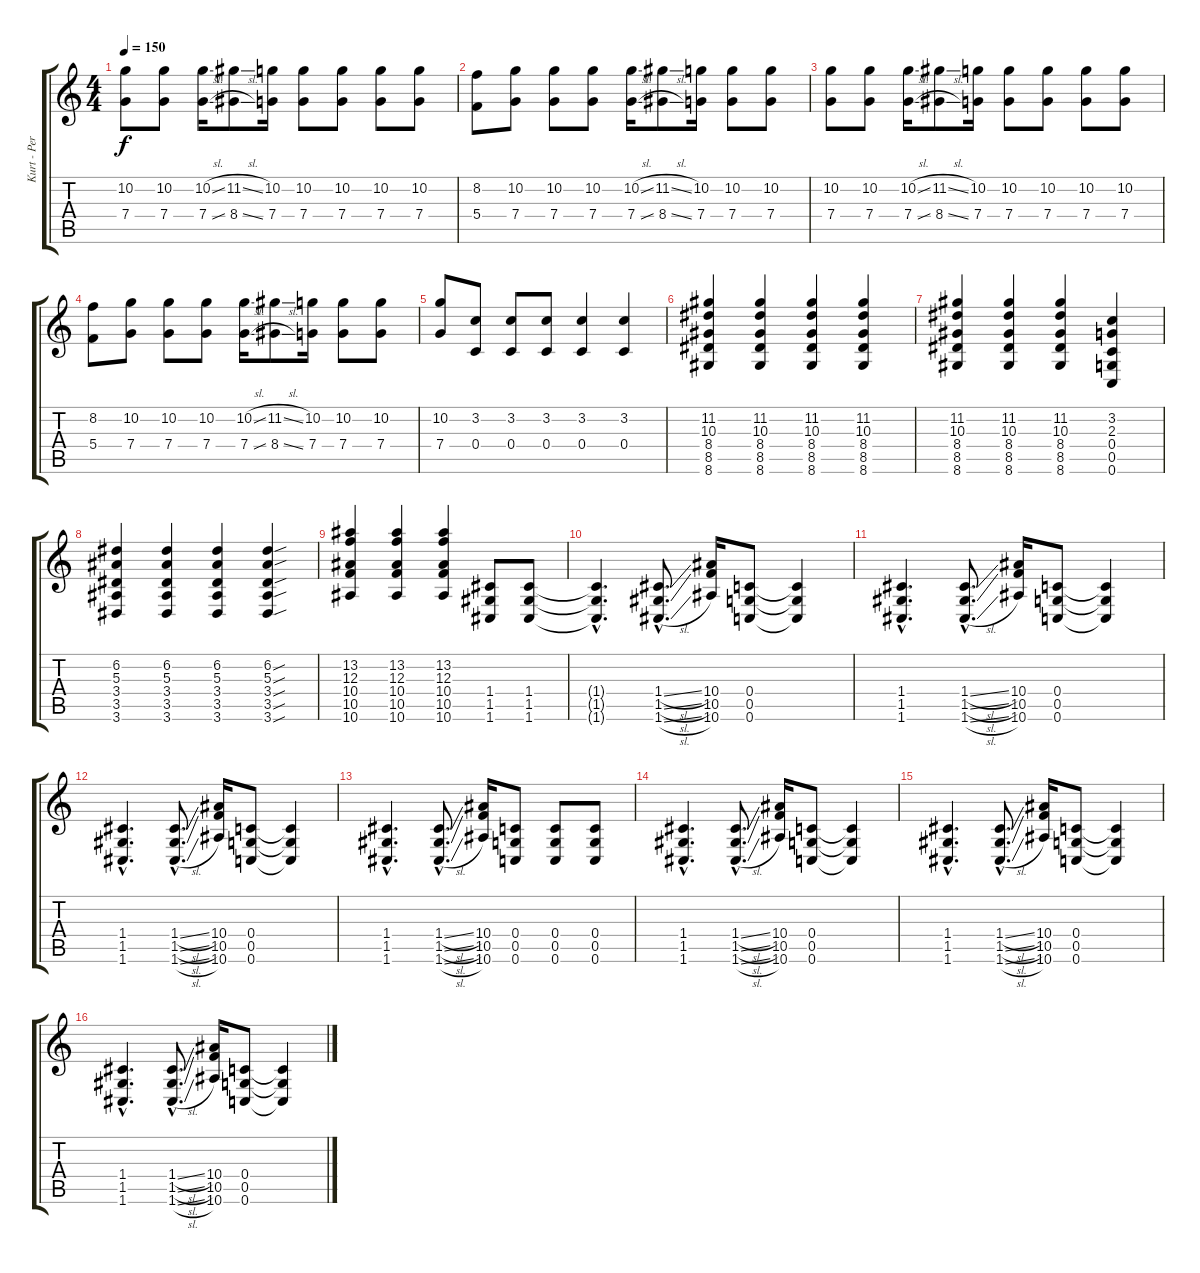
\track ("Kurt - Perception Twin - Guitar" "Kurt - Per") {instrument distortionguitar}
\staff {score tabs}
\tuning (D4 A3 F3 C3 G2 C2) {hide}
\ts (4 4)
\tempo 150
\clef g2
\ks c
(10.2 7.4).8{dy f} (10.2 7.4).8 (10.2{sl} 7.4{sl}).16 (11.2{sl} 8.4{sl}).8 (10.2 7.4).16 (10.2 7.4).8 (10.2 7.4).8 (10.2 7.4).8 (10.2 7.4).8 |
(8.2 5.4).8 (10.2 7.4).8 (10.2 7.4).8 (10.2 7.4).8 (10.2{sl} 7.4{sl}).16 (11.2{sl} 8.4{sl}).8 (10.2 7.4).16 (10.2 7.4).8 (10.2 7.4).8 |
(10.2 7.4).8 (10.2 7.4).8 (10.2{sl} 7.4{sl}).16 (11.2{sl} 8.4{sl}).8 (10.2 7.4).16 (10.2 7.4).8 (10.2 7.4).8 (10.2 7.4).8 (10.2 7.4).8 |
(8.2 5.4).8 (10.2 7.4).8 (10.2 7.4).8 (10.2 7.4).8 (10.2{sl} 7.4{sl}).16 (11.2{sl} 8.4{sl}).8 (10.2 7.4).16 (10.2 7.4).8 (10.2 7.4).8 |
(10.2 7.4).8 (3.2 0.4).8 (3.2 0.4).8 (3.2 0.4).8 (3.2 0.4).4 (3.2 0.4).4 |
(11.2 10.3 8.4 8.5 8.6).4 (11.2 10.3 8.4 8.5 8.6).4 (11.2 10.3 8.4 8.5 8.6).4 (11.2 10.3 8.4 8.5 8.6).4 |
(11.2 10.3 8.4 8.5 8.6).4 (11.2 10.3 8.4 8.5 8.6).4 (11.2 10.3 8.4 8.5 8.6).4 (3.2 2.3 0.4 0.5 0.6).4 |
(6.2 5.3 3.4 3.5 3.6).4 (6.2 5.3 3.4 3.5 3.6).4 (6.2 5.3 3.4 3.5 3.6).4 (6.2{sou} 5.3{sou} 3.4{sou} 3.5{sou} 3.6{sou}).4 |
(13.2 12.3 10.4 10.5 10.6).4 (13.2 12.3 10.4 10.5 10.6).4 (13.2 12.3 10.4 10.5 10.6).4 (1.4 1.5 1.6).8 (1.4 1.5 1.6).8 |
(1.4{hac t} 1.5{hac t} 1.6{hac t}).4{d} (1.4{sl hac} 1.5{sl hac} 1.6{sl hac}).8{d} (10.4 10.5 10.6).16 (0.4 0.5 0.6).8 (0.4{t} 0.5{t} 0.6{t}).4 |
(1.4{hac} 1.5{hac} 1.6{hac}).4{d} (1.4{sl hac} 1.5{sl hac} 1.6{sl hac}).8{d} (10.4 10.5 10.6).16 (0.4 0.5 0.6).8 (0.4{t} 0.5{t} 0.6{t}).4 |
(1.4{hac} 1.5{hac} 1.6{hac}).4{d} (1.4{sl hac} 1.5{sl hac} 1.6{sl hac}).8{d} (10.4 10.5 10.6).16 (0.4 0.5 0.6).8 (0.4{t} 0.5{t} 0.6{t}).4 |
(1.4{hac} 1.5{hac} 1.6{hac}).4{d} (1.4{sl hac} 1.5{sl hac} 1.6{sl hac}).8{d} (10.4 10.5 10.6).16 (0.4 0.5 0.6).8 (0.4 0.5 0.6).8 (0.4 0.5 0.6).8 |
(1.4{hac} 1.5{hac} 1.6{hac}).4{d} (1.4{sl hac} 1.5{sl hac} 1.6{sl hac}).8{d} (10.4 10.5 10.6).16 (0.4 0.5 0.6).8 (0.4{t} 0.5{t} 0.6{t}).4 |
(1.4{hac} 1.5{hac} 1.6{hac}).4{d} (1.4{sl hac} 1.5{sl hac} 1.6{sl hac}).8{d} (10.4 10.5 10.6).16 (0.4 0.5 0.6).8 (0.4{t} 0.5{t} 0.6{t}).4 |
(1.4{hac} 1.5{hac} 1.6{hac}).4{d} (1.4{sl hac} 1.5{sl hac} 1.6{sl hac}).8{d} (10.4 10.5 10.6).16 (0.4 0.5 0.6).8 (0.4{t} 0.5{t} 0.6{t}).4
